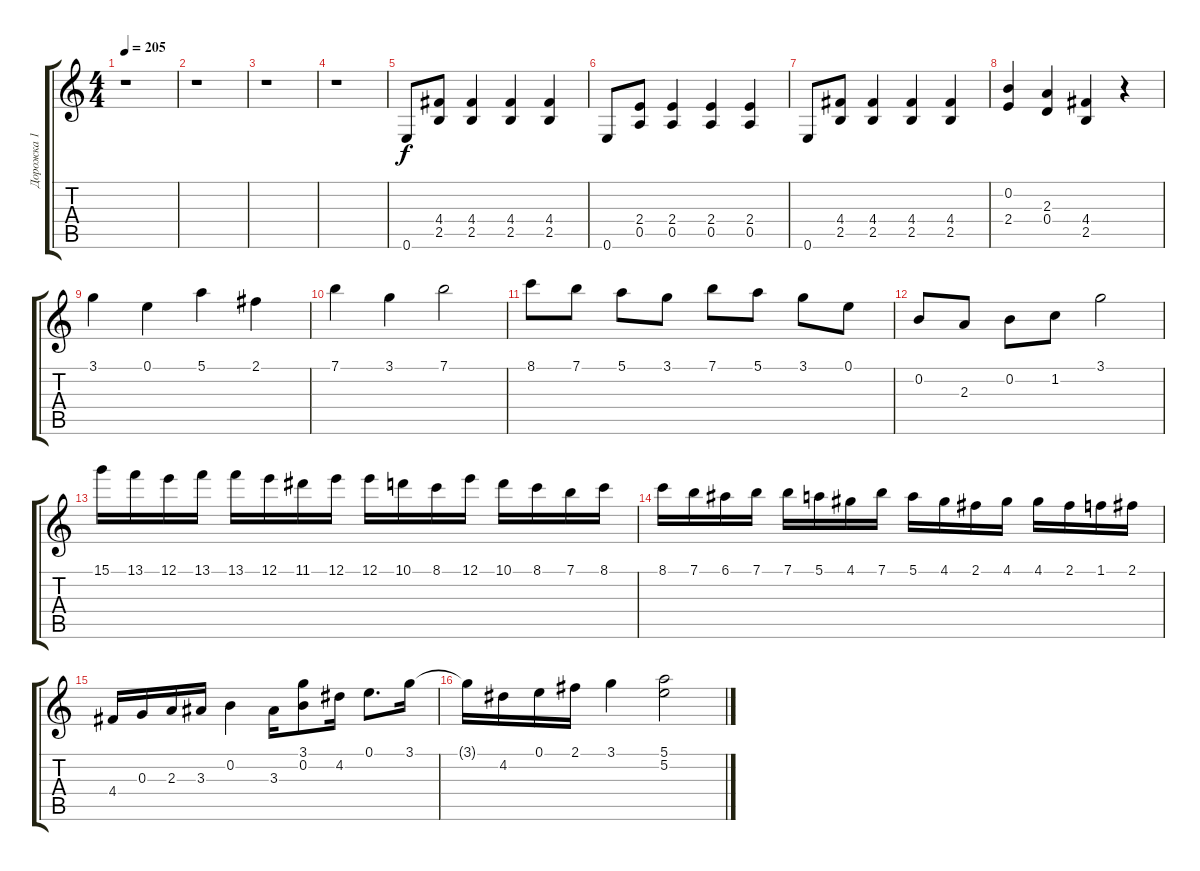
\track ("Дорожка 1" "Дорожка 1") {instrument distortionguitar}
\staff {score tabs}
\tuning (E4 B3 G3 D3 A2 E2) {hide}
\ts (4 4)
\tempo 205
\clef g2
\ks c
r.1{dy f} |
r.1 |
r.1 |
r.1 |
0.6.8 (4.4 2.5).8 (4.4 2.5).4 (4.4 2.5).4 (4.4 2.5).4 |
0.6.8 (2.4 0.5).8 (2.4 0.5).4 (2.4 0.5).4 (2.4 0.5).4 |
0.6.8 (4.4 2.5).8 (4.4 2.5).4 (4.4 2.5).4 (4.4 2.5).4 |
(0.2 2.4).4 (2.3 0.4).4 (4.4 2.5).4 r.4 |
3.1.4 0.1.4 5.1.4 2.1.4 |
7.1.4 3.1.4 7.1.2 |
8.1.8 7.1.8 5.1.8 3.1.8 7.1.8 5.1.8 3.1.8 0.1.8 |
0.2.8 2.3.8 0.2.8 1.2.8 3.1.2 |
15.1.16 13.1.16 12.1.16 13.1.16 13.1.16 12.1.16 11.1.16 12.1.16 12.1.16 10.1.16 8.1.16 12.1.16 10.1.16 8.1.16 7.1.16 8.1.16 |
8.1.16 7.1.16 6.1.16 7.1.16 7.1.16 5.1.16 4.1.16 7.1.16 5.1.16 4.1.16 2.1.16 4.1.16 4.1.16 2.1.16 1.1.16 2.1.16 |
4.4.16 0.3.16 2.3.16 3.3.16 0.2.4 3.3.16 (3.1 0.2).8 4.2.16 0.1.8{d} 3.1.16 |
3.1{t}.16 4.2.16 0.1.16 2.1.16 3.1.4 (5.1 5.2).2
